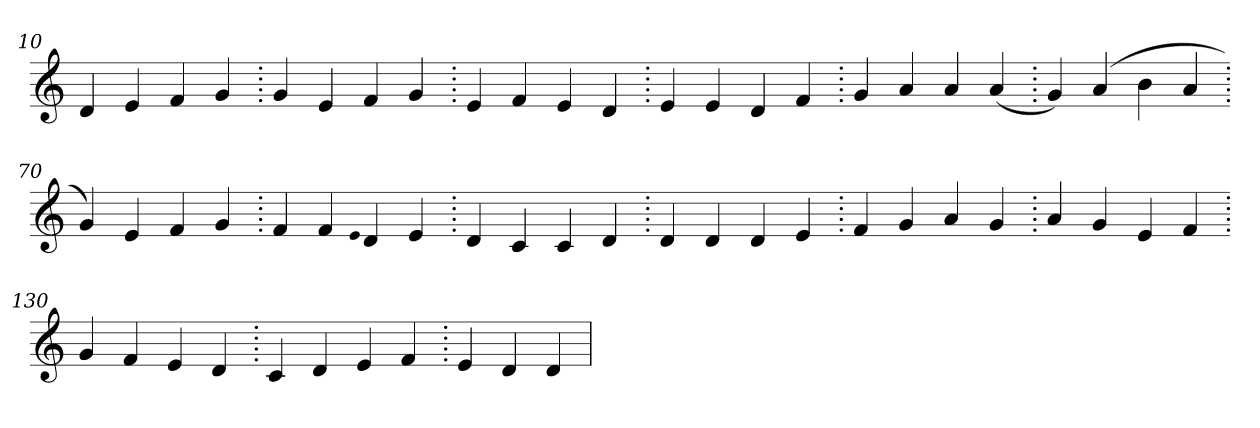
**kern
*part1
*staff1
*clefG2
=10.
4d
4e
4f
4g
=20.
4g
4e
4f
4g
=30.
4e
4f
4e
4d
=40.
4e
4e
4d
4f
=50.
4g
4a
4a
(>4a
=60.
4g)
(>4a
4b
4a
=70.
4g)
4e
4f
4g
=80.
4f
4f
qqe
4d
4e
=90.
4d
4c
4c
4d
=100.
4d
4d
4d
4e
=110.
4f
4g
4a
4g
=120.
4a
4g
4e
4f
=130.
4g
4f
4e
4d
=140.
4c
4d
4e
4f
=150.
4e
4d
4d
=
*-
